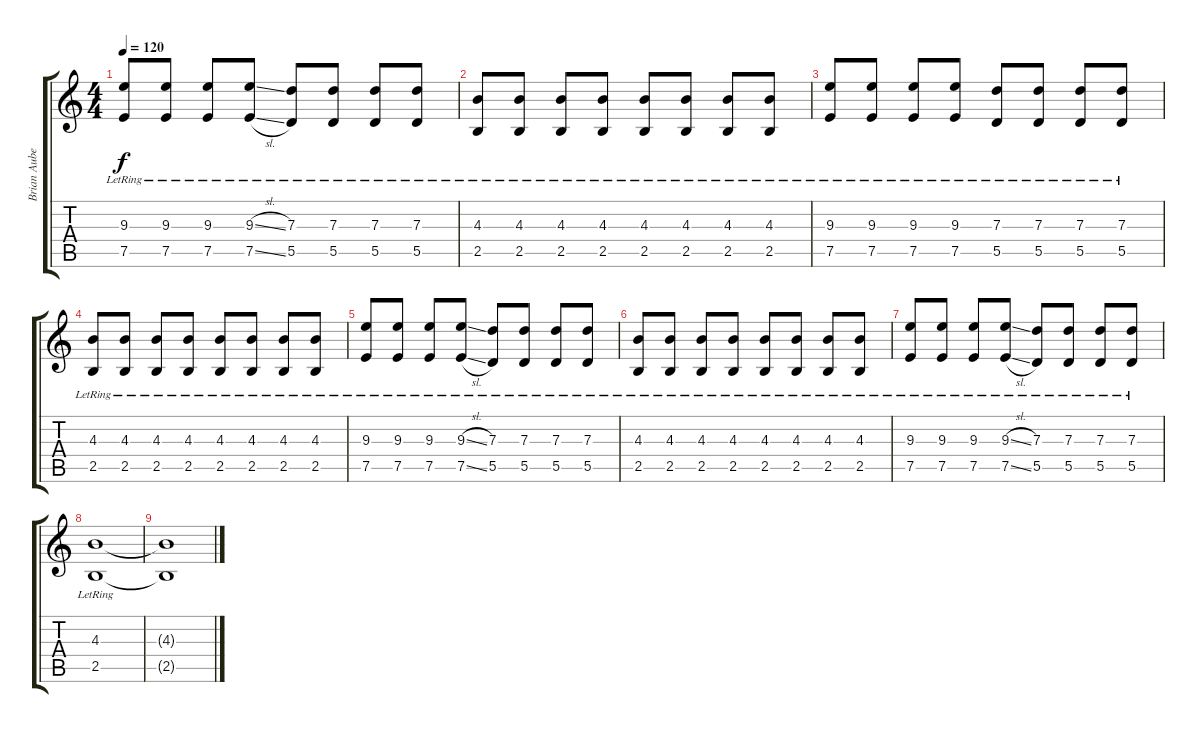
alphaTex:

\track ("Brian Aubert - Song Guitar" "Brian Aube") {instrument electricguitarjazz}
\staff {score tabs}
\tuning (E4 B3 G3 D3 A2 E2) {hide}
\ts (4 4)
\tempo 120
\clef g2
\ks c
(9.3{lr} 7.5{lr}).8{dy f} (9.3{lr} 7.5{lr}).8 (9.3{lr} 7.5{lr}).8 (9.3{sl lr} 7.5{sl lr}).8 (7.3{lr} 5.5{lr}).8 (7.3{lr} 5.5{lr}).8 (7.3{lr} 5.5{lr}).8 (7.3{lr} 5.5{lr}).8 |
(4.3{lr} 2.5{lr}).8 (4.3{lr} 2.5{lr}).8 (4.3{lr} 2.5{lr}).8 (4.3{lr} 2.5{lr}).8 (4.3{lr} 2.5{lr}).8 (4.3{lr} 2.5{lr}).8 (4.3{lr} 2.5{lr}).8 (4.3{lr} 2.5{lr}).8 |
(9.3{lr} 7.5{lr}).8 (9.3{lr} 7.5{lr}).8 (9.3{lr} 7.5{lr}).8 (9.3{lr} 7.5{lr}).8 (7.3{lr} 5.5{lr}).8 (7.3{lr} 5.5{lr}).8 (7.3{lr} 5.5{lr}).8 (7.3{lr} 5.5{lr}).8 |
(4.3{lr} 2.5{lr}).8 (4.3{lr} 2.5{lr}).8 (4.3{lr} 2.5{lr}).8 (4.3{lr} 2.5{lr}).8 (4.3{lr} 2.5{lr}).8 (4.3{lr} 2.5{lr}).8 (4.3{lr} 2.5{lr}).8 (4.3{lr} 2.5{lr}).8 |
(9.3{lr} 7.5{lr}).8 (9.3{lr} 7.5{lr}).8 (9.3{lr} 7.5{lr}).8 (9.3{sl lr} 7.5{sl lr}).8 (7.3{lr} 5.5{lr}).8 (7.3{lr} 5.5{lr}).8 (7.3{lr} 5.5{lr}).8 (7.3{lr} 5.5{lr}).8 |
(4.3{lr} 2.5{lr}).8 (4.3{lr} 2.5{lr}).8 (4.3{lr} 2.5{lr}).8 (4.3{lr} 2.5{lr}).8 (4.3{lr} 2.5{lr}).8 (4.3{lr} 2.5{lr}).8 (4.3{lr} 2.5{lr}).8 (4.3{lr} 2.5{lr}).8 |
(9.3{lr} 7.5{lr}).8 (9.3{lr} 7.5{lr}).8 (9.3{lr} 7.5{lr}).8 (9.3{sl lr} 7.5{sl lr}).8 (7.3{lr} 5.5{lr}).8 (7.3{lr} 5.5{lr}).8 (7.3{lr} 5.5{lr}).8 (7.3{lr} 5.5{lr}).8 |
(4.3{lr} 2.5{lr}).1 |
(4.3{t} 2.5{t}).1
